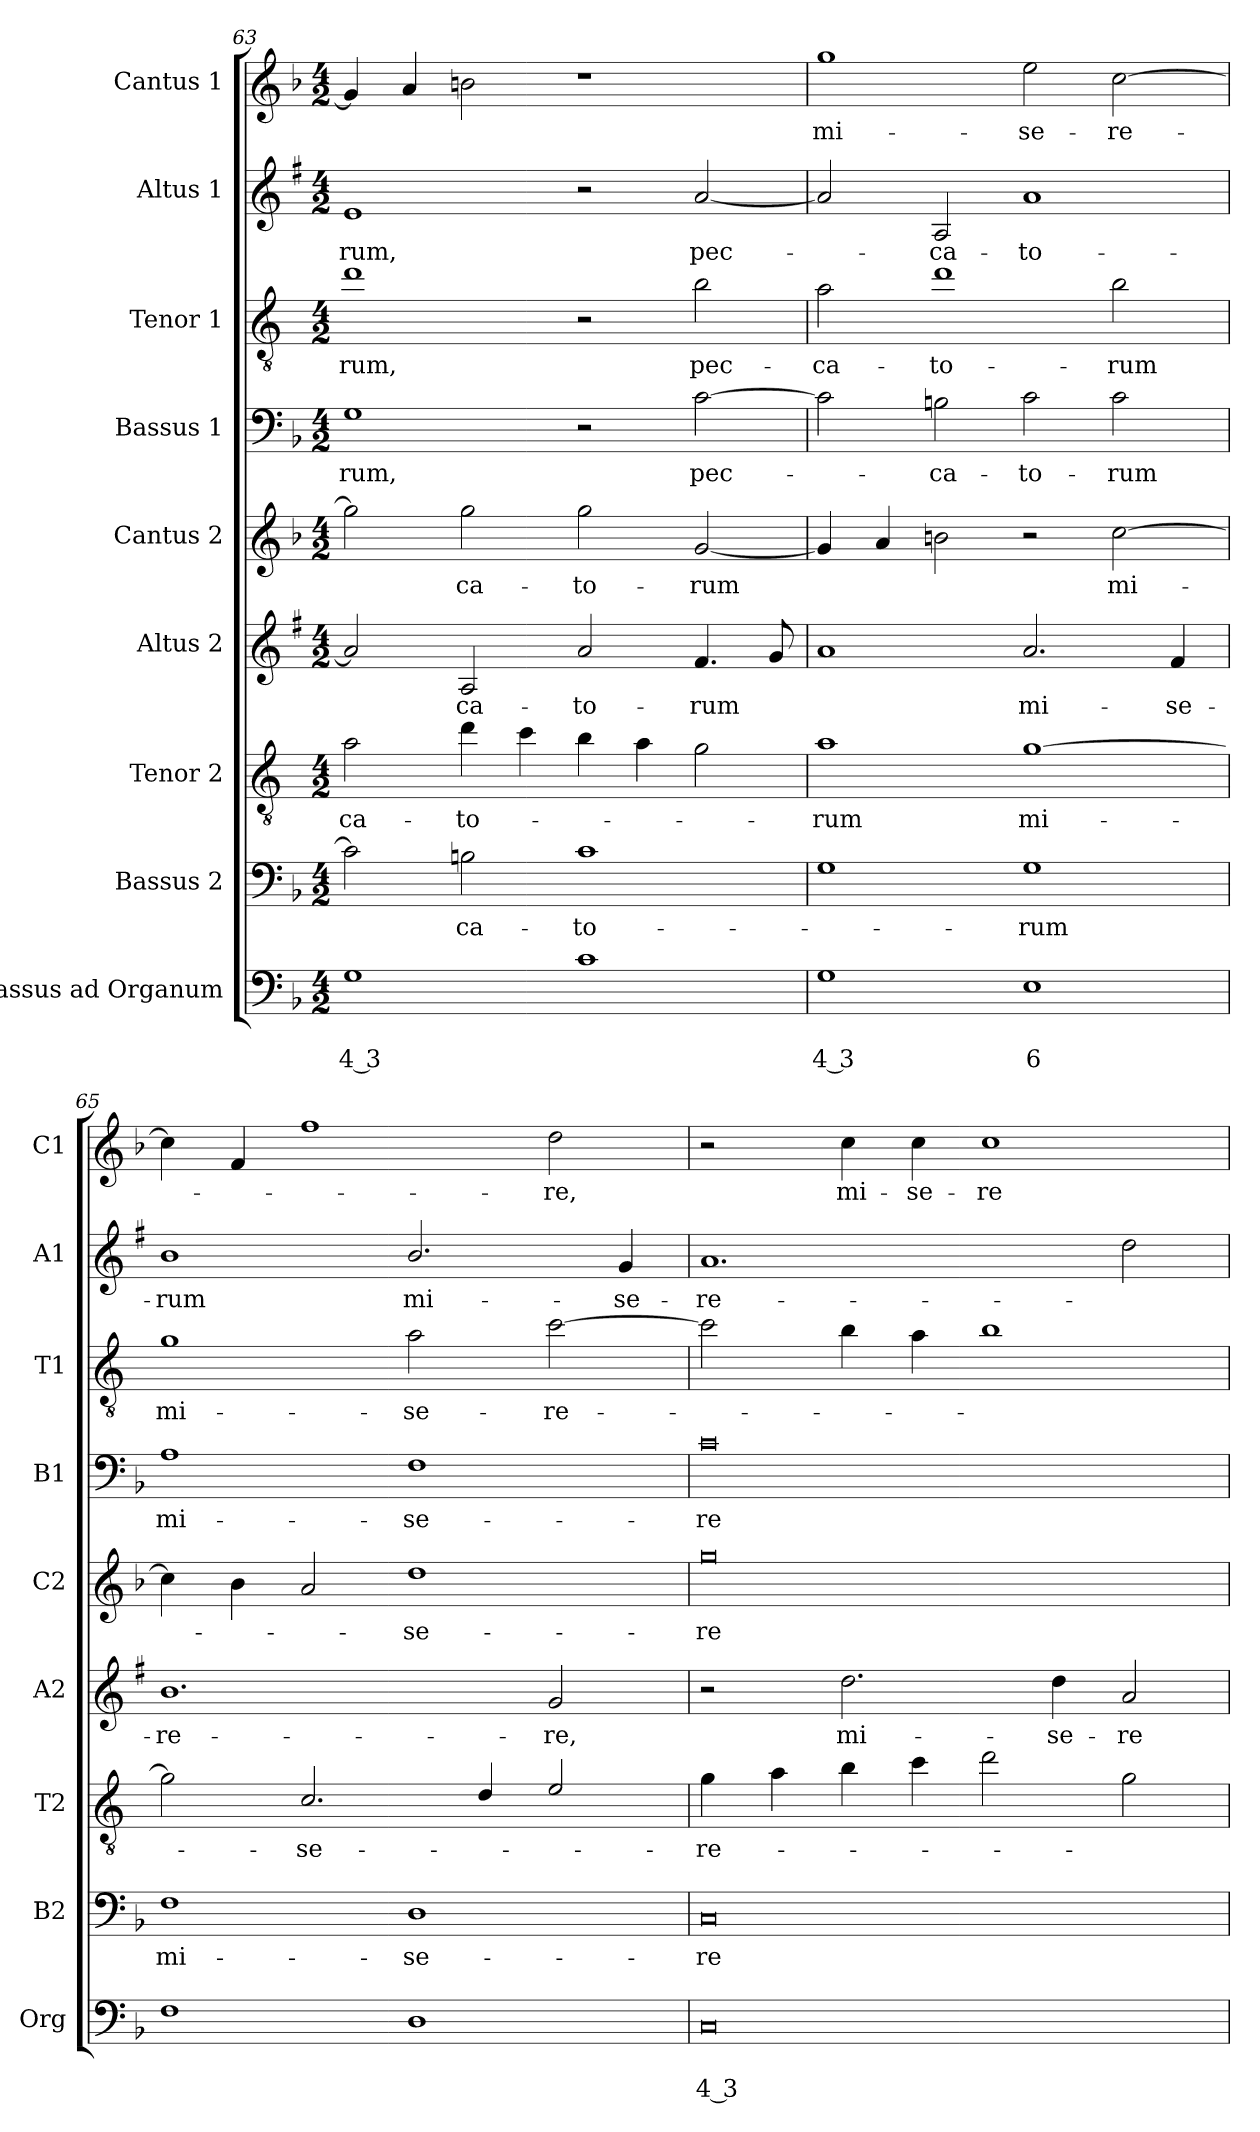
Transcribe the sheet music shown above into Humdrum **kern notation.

**kern	**text	**text	**kern	**text	**kern	**text	**kern	**text	**kern	**text	**kern	**text	**kern	**text	**kern	**text	**kern	**text
*part9	*part9	*part9	*part8	*part8	*part7	*part7	*part6	*part6	*part5	*part5	*part4	*part4	*part3	*part3	*part2	*part2	*part1	*part1
*staff9	*staff9	*staff9	*staff8	*staff8	*staff7	*staff7	*staff6	*staff6	*staff5	*staff5	*staff4	*staff4	*staff3	*staff3	*staff2	*staff2	*staff1	*staff1
*I"Bassus ad Organum	*	*	*I"Bassus 2	*	*I"Tenor 2	*	*I"Altus 2	*	*I"Cantus 2	*	*I"Bassus 1	*	*I"Tenor 1	*	*I"Altus 1	*	*I"Cantus 1	*
*I'Org	*	*	*I'B2	*	*I'T2	*	*I'A2	*	*I'C2	*	*I'B1	*	*I'T1	*	*I'A1	*	*I'C1	*
!!LO:LB:g=z
*clefF4	*	*	*clefF4	*	*clefGv2	*	*clefG2	*	*clefG2	*	*clefF4	*	*clefGv2	*	*clefG2	*	*clefG2	*
*	*	*	*	*	*ITrd4c7	*	*ITrd1c2	*	*	*	*	*	*ITrd4c7	*	*ITrd1c2	*	*	*
*k[b-]	*	*	*k[b-]	*	*k[b-]	*	*k[b-]	*	*k[b-]	*	*k[b-]	*	*k[b-]	*	*k[b-]	*	*k[b-]	*
*F:	*	*	*F:	*	*F:	*	*F:	*	*F:	*	*F:	*	*F:	*	*F:	*	*F:	*
*M4/2	*	*	*M4/2	*	*M4/2	*	*M4/2	*	*M4/2	*	*M4/2	*	*M4/2	*	*M4/2	*	*M4/2	*
=63	=63	=63	=63	=63	=63	=63	=63	=63	=63	=63	=63	=63	=63	=63	=63	=63	=63	=63
!	!	!LO:LY:b	!	!	!	!LO:LY:b	!	!	!	!	!	!LO:LY:b	!	!LO:LY:b	!	!LO:LY:b	!	!
1G	.	4 3	2c\]	.	2d\	-ca-	2g/]	.	2gg\]	.	1G	-rum,	1g	-rum,	1d	-rum,	4g/]	.
.	.	.	.	.	.	.	.	.	.	.	.	.	.	.	.	.	4a/	.
!	!	!	!	!LO:LY:b	!	!LO:LY:b	!	!LO:LY:b	!	!LO:LY:b	!	!	!	!	!	!	!	!
.	.	.	2Bn\	-ca-	4g\	-to-	2G/	-ca-	2gg\	-ca-	.	.	.	.	.	.	2bn\	.
.	.	.	.	.	4f\	.	.	.	.	.	.	.	.	.	.	.	.	.
!	!	!	!	!LO:LY:b	!	!	!	!LO:LY:b	!	!LO:LY:b	!	!	!	!	!	!	!	!
1c	.	.	1c	-to-	4e\	.	2g/	-to-	2gg\	-to-	2r	.	2r	.	2r	.	1r	.
.	.	.	.	.	4d\	.	.	.	.	.	.	.	.	.	.	.	.	.
!	!	!	!	!	!	!	!	!LO:LY:b	!	!LO:LY:b	!	!LO:LY:b	!	!LO:LY:b	!	!LO:LY:b	!	!
.	.	.	.	.	2c\	.	4.e/	-rum	[2g/	-rum	[2c\	pec-	2e\	pec-	[2g/	pec-	.	.
.	.	.	.	.	.	.	8f/	.	.	.	.	.	.	.	.	.	.	.
=64	=64	=64	=64	=64	=64	=64	=64	=64	=64	=64	=64	=64	=64	=64	=64	=64	=64	=64
!	!	!LO:LY:b	!	!	!	!LO:LY:b	!	!	!	!	!	!	!	!LO:LY:b	!	!	!	!LO:LY:b
1G	.	4 3	1G	.	1d	-rum	1g	.	4g/]	.	2c\]	.	2d\	-ca-	2g/]	.	1gg	mi-
.	.	.	.	.	.	.	.	.	4a/	.	.	.	.	.	.	.	.	.
!	!	!	!	!	!	!	!	!	!	!	!	!LO:LY:b	!	!LO:LY:b	!	!LO:LY:b	!	!
.	.	.	.	.	.	.	.	.	2bn\	.	2Bn\	-ca-	1g	-to-	2G/	-ca-	.	.
!	!	!LO:LY:b	!	!LO:LY:b	!	!LO:LY:b	!	!LO:LY:b	!	!	!	!LO:LY:b	!	!	!	!LO:LY:b	!	!LO:LY:b
1E	.	6	1G	-rum	[1c	mi-	2.g/	mi-	2r	.	2c\	-to-	.	.	1g	-to-	2ee\	-se-
!	!	!	!	!	!	!	!	!	!	!LO:LY:b	!	!LO:LY:b	!	!LO:LY:b	!	!	!	!LO:LY:b
.	.	.	.	.	.	.	.	.	[2cc\	mi-	2c\	-rum	2e\	-rum	.	.	[2cc\	-re-
!	!	!	!	!	!	!	!	!LO:LY:b	!	!	!	!	!	!	!	!	!	!
.	.	.	.	.	.	.	4e/	-se-	.	.	.	.	.	.	.	.	.	.
=65	=65	=65	=65	=65	=65	=65	=65	=65	=65	=65	=65	=65	=65	=65	=65	=65	=65	=65
!	!	!	!	!LO:LY:b	!	!	!	!LO:LY:b	!	!	!	!LO:LY:b	!	!LO:LY:b	!	!LO:LY:b	!	!
1F	.	.	1F	mi-	2c\]	.	1.a	-re-	4cc\]	.	1A	mi-	1c	mi-	1a	-rum	4cc\]	.
.	.	.	.	.	.	.	.	.	4b-\	.	.	.	.	.	.	.	4f/	.
!	!	!	!	!	!	!LO:LY:b	!	!	!	!	!	!	!	!	!	!	!	!
.	.	.	.	.	2.F/	-se-	.	.	2a/	.	.	.	.	.	.	.	1ff	.
!	!	!	!	!LO:LY:b	!	!	!	!	!	!LO:LY:b	!	!LO:LY:b	!	!LO:LY:b	!	!LO:LY:b	!	!
1D	.	.	1D	-se-	.	.	.	.	1dd	-se-	1F	-se-	2d\	-se-	2.a/	mi-	.	.
.	.	.	.	.	4G/	.	.	.	.	.	.	.	.	.	.	.	.	.
!	!	!	!	!	!	!	!	!LO:LY:b	!	!	!	!	!	!LO:LY:b	!	!	!	!LO:LY:b
.	.	.	.	.	2A/	.	2f/	-re,	.	.	.	.	[2f\	-re-	.	.	2dd\	-re,
!	!	!	!	!	!	!	!	!	!	!	!	!	!	!	!	!LO:LY:b	!	!
.	.	.	.	.	.	.	.	.	.	.	.	.	.	.	4f/	-se-	.	.
=66	=66	=66	=66	=66	=66	=66	=66	=66	=66	=66	=66	=66	=66	=66	=66	=66	=66	=66
!	!	!LO:LY:b	!	!LO:LY:b	!	!LO:LY:b	!	!	!	!LO:LY:b	!	!LO:LY:b	!	!	!	!LO:LY:b	!	!
0C	.	4 3	0C	-re-	4c\	-re-	2r	.	0gg	-re-	0c	-re-	2f\]	.	1.g	-re-	2r	.
.	.	.	.	.	4d\	.	.	.	.	.	.	.	.	.	.	.	.	.
!	!	!	!	!	!	!	!	!LO:LY:b	!	!	!	!	!	!	!	!	!	!LO:LY:b
.	.	.	.	.	4e\	.	2.cc\	mi-	.	.	.	.	4e\	.	.	.	4cc\	mi-
!	!	!	!	!	!	!	!	!	!	!	!	!	!	!	!	!	!	!LO:LY:b
.	.	.	.	.	4f\	.	.	.	.	.	.	.	4d\	.	.	.	4cc\	-se-
!	!	!	!	!	!	!	!	!	!	!	!	!	!	!	!	!	!	!LO:LY:b
.	.	.	.	.	2g\	.	.	.	.	.	.	.	1e	.	.	.	1cc	-re-
!	!	!	!	!	!	!	!	!LO:LY:b	!	!	!	!	!	!	!	!	!	!
.	.	.	.	.	.	.	4cc\	-se-	.	.	.	.	.	.	.	.	.	.
!	!	!	!	!	!	!	!	!LO:LY:b	!	!	!	!	!	!	!	!	!	!
.	.	.	.	.	2c\	.	2g/	-re-	.	.	.	.	.	.	2cc\	.	.	.
=	=	=	=	=	=	=	=	=	=	=	=	=	=	=	=	=	=	=
*-	*-	*-	*-	*-	*-	*-	*-	*-	*-	*-	*-	*-	*-	*-	*-	*-	*-	*-
